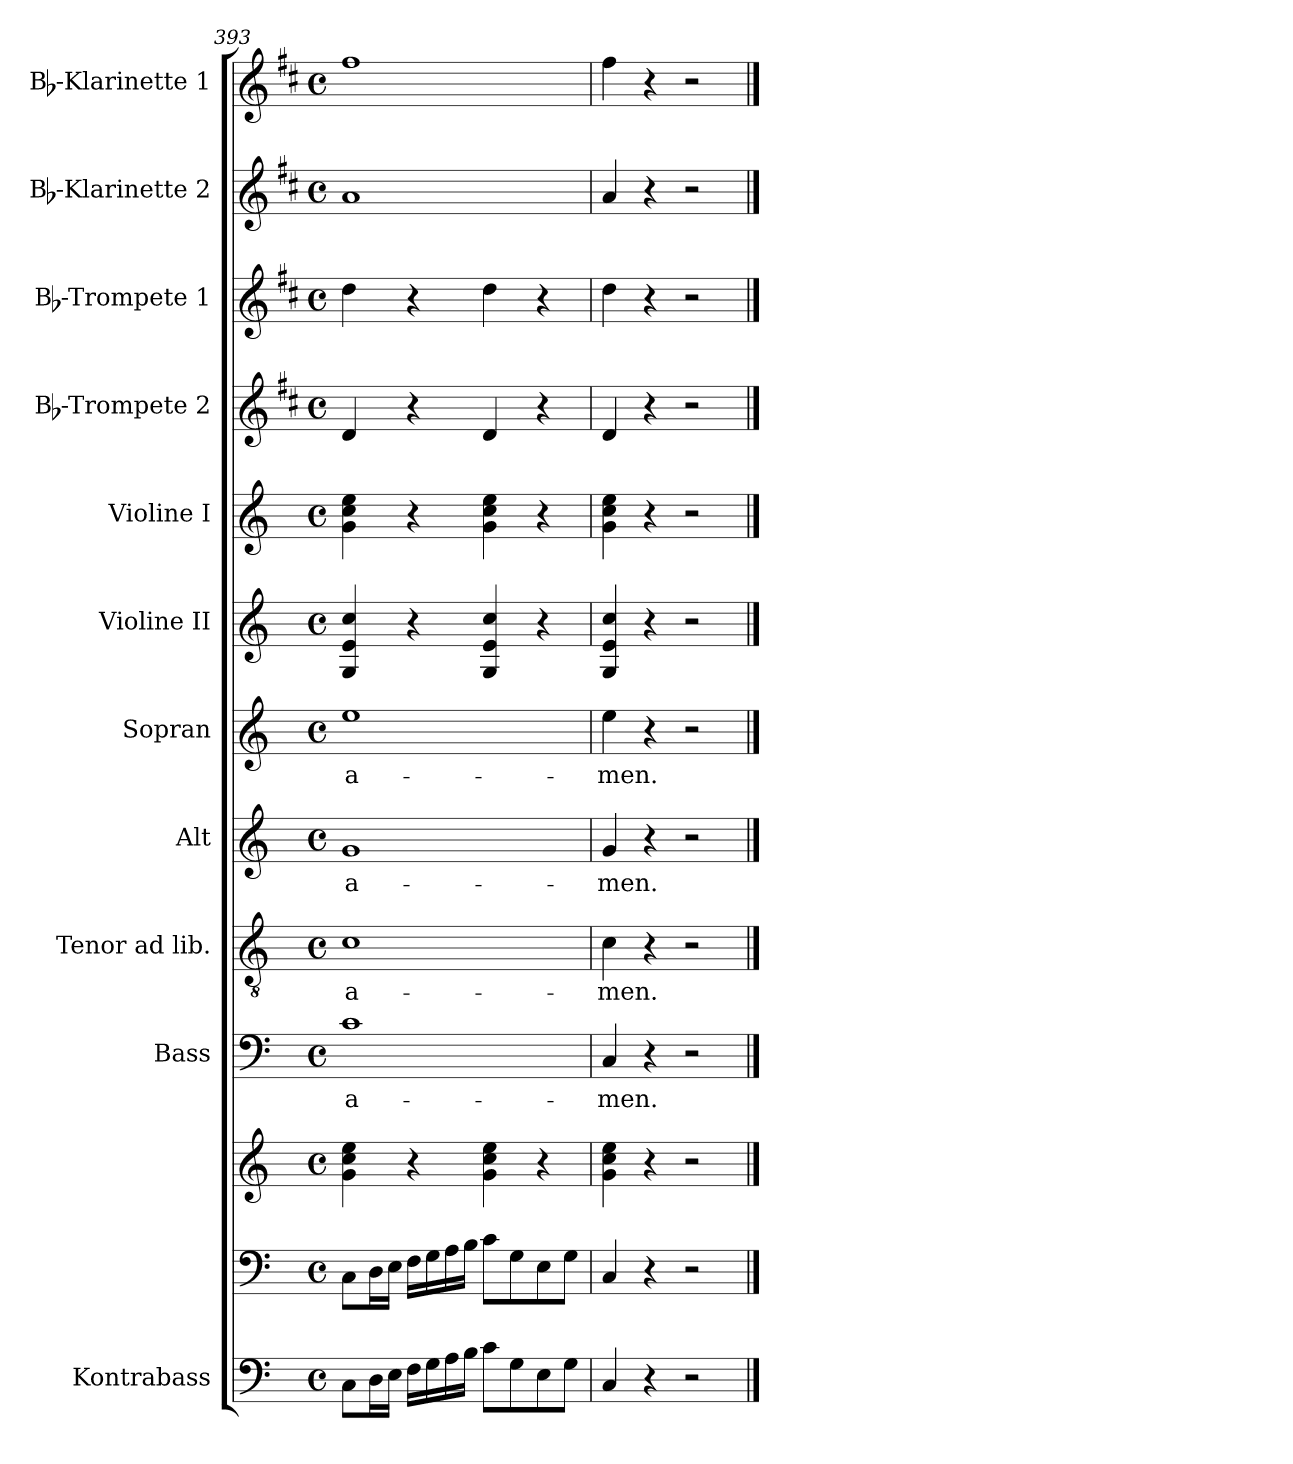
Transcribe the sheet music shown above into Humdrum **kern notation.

**kern	**kern	**kern	**kern	**text	**kern	**text	**kern	**text	**kern	**text	**kern	**kern	**kern	**kern	**kern	**kern
*part12	*part11	*part11	*part10	*part10	*part9	*part9	*part8	*part8	*part7	*part7	*part6	*part5	*part4	*part3	*part2	*part1
*staff13	*staff12	*staff11	*staff10	*staff10	*staff9	*staff9	*staff8	*staff8	*staff7	*staff7	*staff6	*staff5	*staff4	*staff3	*staff2	*staff1
*I"Kontrabass	*	*	*I"Bass	*	*I"Tenor ad lib.	*	*I"Alt	*	*I"Sopran	*	*I"Violine II	*I"Violine I	*I"Bb-Trompete 2	*I"Bb-Trompete 1	*I"Bb-Klarinette 2	*I"Bb-Klarinette 1
*I'Kb.	*	*	*I'B.	*	*I'T.	*	*I'A.	*	*I'S.	*	*I'Vl. II	*I'Vl. I	*I'Bb Trp. 2	*I'Bb Trp. 1	*I'Bb Kl. 2	*I'Bb Kl. 1
*clefF4	*clefF4	*clefG2	*clefF4	*	*clefGv2	*	*clefG2	*	*clefG2	*	*clefG2	*clefG2	*clefG2	*clefG2	*clefG2	*clefG2
*ITrd7c12	*	*	*	*	*	*	*	*	*	*	*	*	*ITrd1c2	*ITrd1c2	*ITrd1c2	*ITrd1c2
*k[]	*k[]	*k[]	*k[]	*	*k[]	*	*k[]	*	*k[]	*	*k[]	*k[]	*k[]	*k[]	*k[]	*k[]
*C:	*C:	*C:	*C:	*	*C:	*	*C:	*	*C:	*	*C:	*C:	*C:	*C:	*C:	*C:
*M4/4	*M4/4	*M4/4	*M4/4	*	*M4/4	*	*M4/4	*	*M4/4	*	*M4/4	*M4/4	*M4/4	*M4/4	*M4/4	*M4/4
*met(c)	*met(c)	*met(c)	*met(c)	*	*met(c)	*	*met(c)	*	*met(c)	*	*met(c)	*met(c)	*met(c)	*met(c)	*met(c)	*met(c)
=393	=393	=393	=393	=393	=393	=393	=393	=393	=393	=393	=393	=393	=393	=393	=393	=393
!	!	!	!	!LO:LY:b	!	!LO:LY:b	!	!LO:LY:b	!	!LO:LY:b	!	!	!	!	!	!
8CC\L	8C\L	4g\ 4cc\ 4ee\	1c	a-	1c	a-	1g	a-	1ee	a-	4G/ 4e/ 4cc/	4g\ 4cc\ 4ee\	4c/	4cc\	1g	1ee
16DD\L	16D\L	.	.	.	.	.	.	.	.	.	.	.	.	.	.	.
16EE\JJ	16E\JJ	.	.	.	.	.	.	.	.	.	.	.	.	.	.	.
16FF\LL	16F\LL	4r	.	.	.	.	.	.	.	.	4r	4r	4r	4r	.	.
16GG\	16G\	.	.	.	.	.	.	.	.	.	.	.	.	.	.	.
16AA\	16A\	.	.	.	.	.	.	.	.	.	.	.	.	.	.	.
16BB\JJ	16B\JJ	.	.	.	.	.	.	.	.	.	.	.	.	.	.	.
8C\L	8c\L	4g\ 4cc\ 4ee\	.	.	.	.	.	.	.	.	4G/ 4e/ 4cc/	4g\ 4cc\ 4ee\	4c/	4cc\	.	.
8GG\	8G\	.	.	.	.	.	.	.	.	.	.	.	.	.	.	.
8EE\	8E\	4r	.	.	.	.	.	.	.	.	4r	4r	4r	4r	.	.
8GG\J	8G\J	.	.	.	.	.	.	.	.	.	.	.	.	.	.	.
=394	=394	=394	=394	=394	=394	=394	=394	=394	=394	=394	=394	=394	=394	=394	=394	=394
!	!	!	!	!LO:LY:b	!	!LO:LY:b	!	!LO:LY:b	!	!LO:LY:b	!	!	!	!	!	!
4CC/	4C/	4g\ 4cc\ 4ee\	4C/	-men.	4c\	-men.	4g/	-men.	4ee\	-men.	4G/ 4e/ 4cc/	4g\ 4cc\ 4ee\	4c/	4cc\	4g/	4ee\
4r	4r	4r	4r	.	4r	.	4r	.	4r	.	4r	4r	4r	4r	4r	4r
2r	2r	2r	2r	.	2r	.	2r	.	2r	.	2r	2r	2r	2r	2r	2r
==	==	==	==	==	==	==	==	==	==	==	==	==	==	==	==	==
*-	*-	*-	*-	*-	*-	*-	*-	*-	*-	*-	*-	*-	*-	*-	*-	*-
